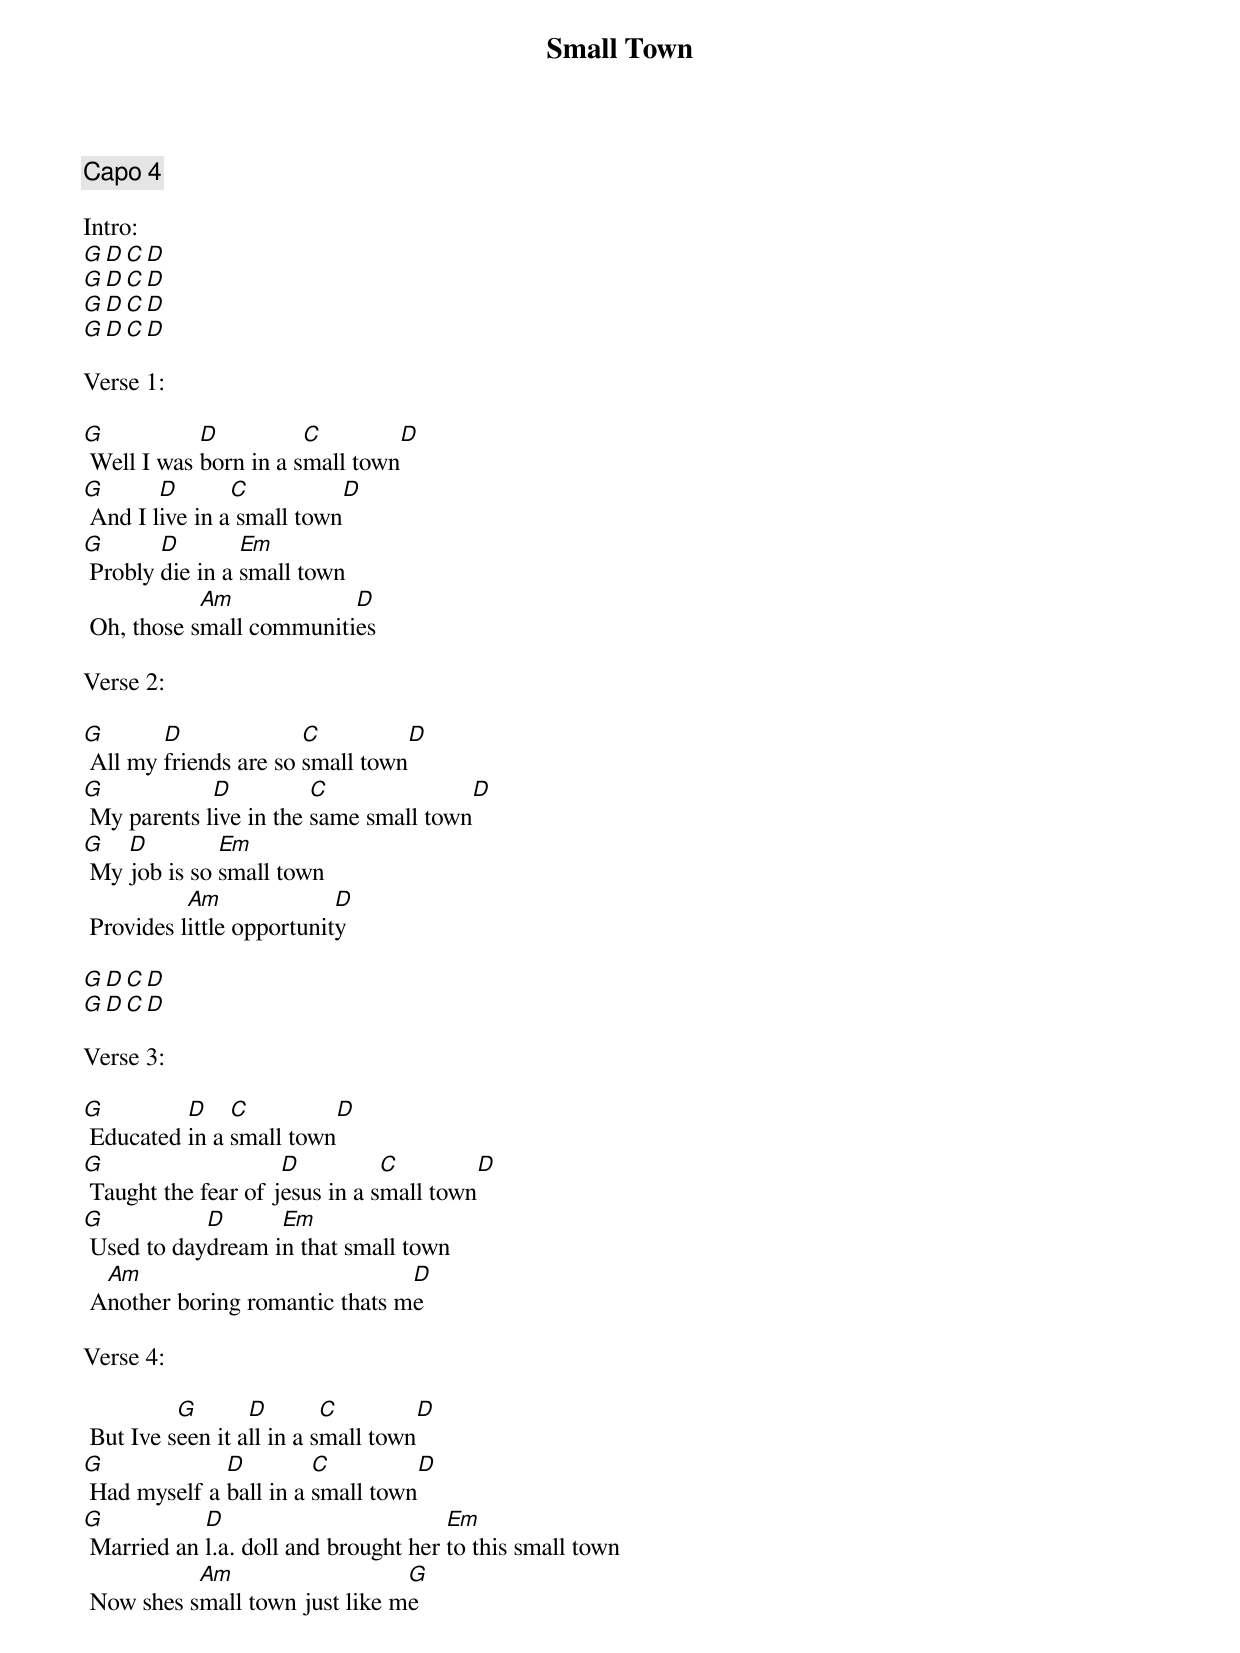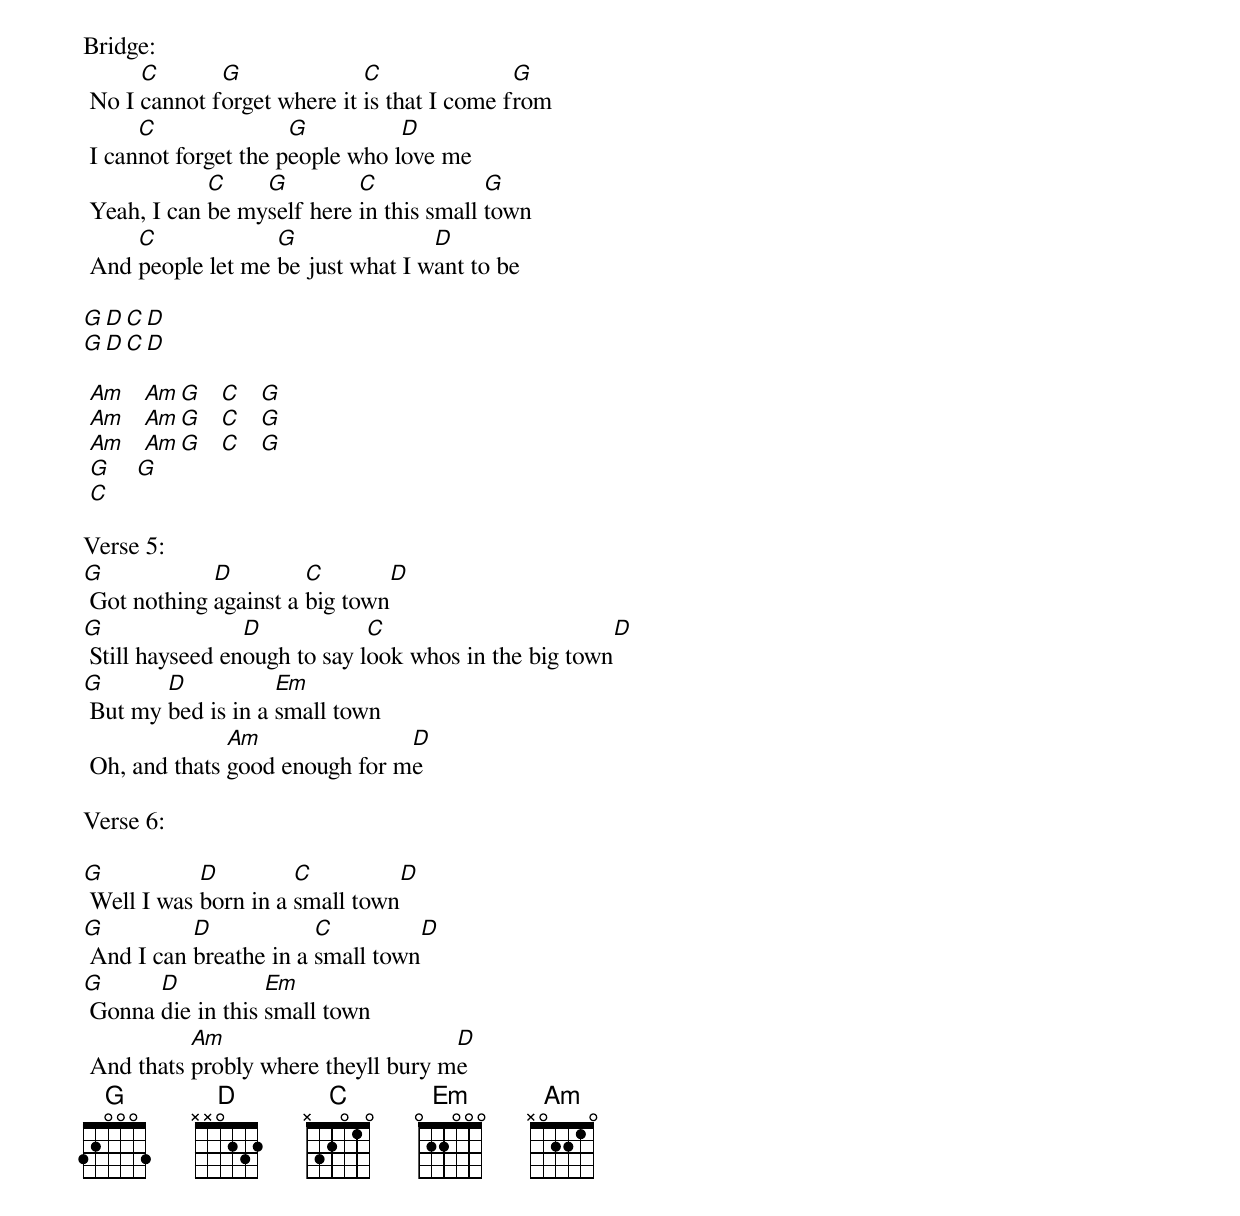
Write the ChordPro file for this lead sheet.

{title:Small Town}
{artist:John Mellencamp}
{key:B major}
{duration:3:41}
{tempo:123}
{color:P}

{comment: Capo 4}

Intro:
[G][D][C][D]
[G][D][C][D]
[G][D][C][D]
[G][D][C][D]

Verse 1:

[G] Well I was [D]born in a s[C]mall town[D]
[G] And I l[D]ive in a[C] small town[D]
[G] Probly [D]die in a [Em]small town
 Oh, those s[Am]mall communiti[D]es

Verse 2:

[G] All my [D]friends are so [C]small town[D]
[G] My parents l[D]ive in the [C]same small town[D]
[G] My [D]job is so [Em]small town
 Provides l[Am]ittle opportunit[D]y

[G][D][C][D]
[G][D][C][D]

Verse 3:

[G] Educated [D]in a [C]small town[D]
[G] Taught the fear of j[D]esus in a s[C]mall town[D]
[G] Used to day[D]dream i[Em]n that small town
 A[Am]nother boring romantic thats m[D]e

Verse 4:

 But Ive s[G]een it a[D]ll in a s[C]mall town[D]
[G] Had myself a [D]ball in a [C]small town[D]
[G] Married an [D]l.a. doll and brought her [Em]to this small town
 Now shes s[Am]mall town just like m[G]e

Bridge:
 No I [C]cannot f[G]orget where it [C]is that I come f[G]rom
 I can[C]not forget the p[G]eople who l[D]ove me
 Yeah, I can [C]be my[G]self here [C]in this small [G]town
 And [C]people let me [G]be just what I w[D]ant to be

[G][D][C][D]
[G][D][C][D]

 [Am]   [Am G]   [C]   [G]
 [Am]   [Am G]   [C]   [G]
 [Am]   [Am G]   [C]   [G]
 [G]    [G]
 [C]

Verse 5:
[G] Got nothing [D]against a [C]big town[D]
[G] Still hayseed en[D]ough to say l[C]ook whos in the big town[D]
[G] But my [D]bed is in a [Em]small town
 Oh, and thats [Am]good enough for m[D]e

Verse 6:

[G] Well I was [D]born in a [C]small town[D]
[G] And I can [D]breathe in a [C]small town[D]
[G] Gonna [D]die in this [Em]small town
 And thats [Am]probly where theyll bury m[D]e
